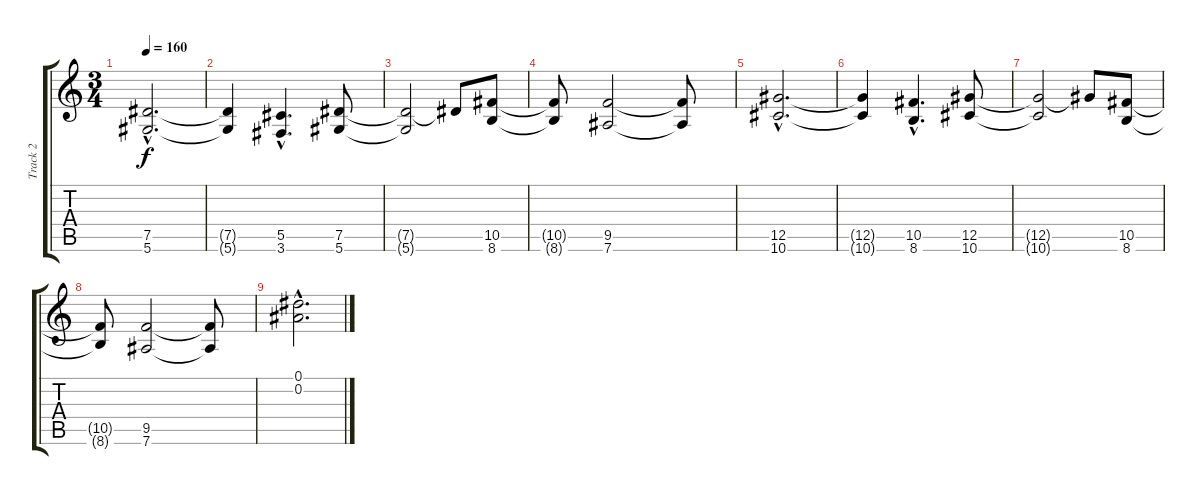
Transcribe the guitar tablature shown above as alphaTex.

\track ("Track 2" "Track 2") {instrument overdrivenguitar}
\staff {score tabs}
\tuning (Eb4 Bb3 Gb3 Db3 Ab2 Eb2) {hide}
\ts (3 4)
\tempo 160
\clef g2
\ks c
(7.5{hac} 5.6{hac}).2{d dy f} |
(7.5{t} 5.6{t}).4 (5.5{hac} 3.6{hac}).4{d} (7.5 5.6).8 |
(7.5{t} 5.6{t}).2 7.5{t}.8 (10.5 8.6).8 |
(10.5{t} 8.6{t}).8 (9.5 7.6).2 (9.5{t} 7.6{t}).8 |
(12.5{hac} 10.6{hac}).2{d} |
(12.5{t} 10.6{t}).4 (10.5{hac} 8.6{hac}).4{d} (12.5 10.6).8 |
(12.5{t} 10.6{t}).2 12.5{t}.8 (10.5 8.6).8 |
(10.5{t} 8.6{t}).8 (9.5 7.6).2 (9.5{t} 7.6{t}).8 |
(0.1{hac} 0.2{hac}).2{d}
